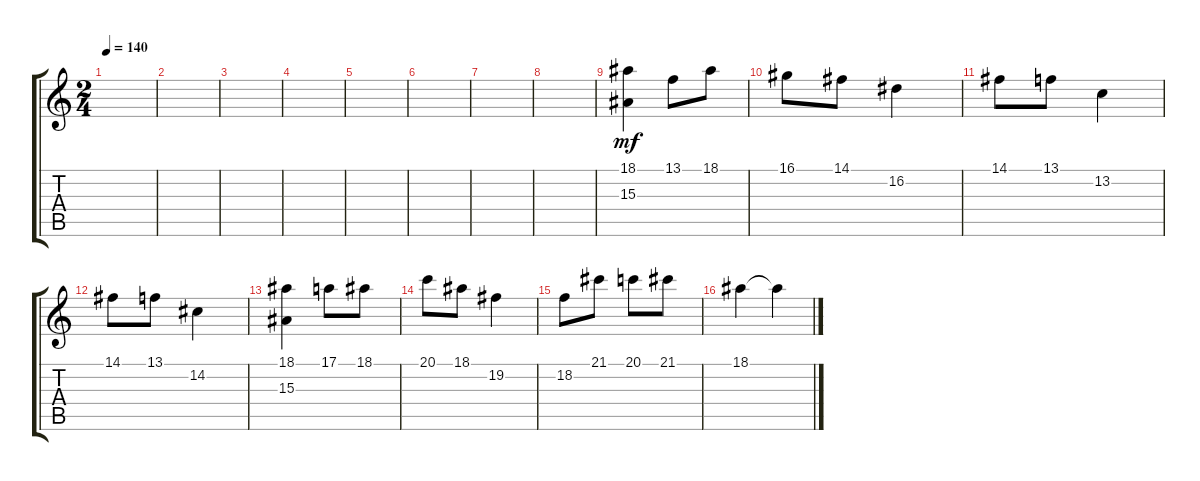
\track "" {instrument pizzicatostrings}
\staff {score tabs}
\tuning (E4 B3 G3 D3 A2 E2) {hide}
\ts (2 4)
\tempo 140
\clef g2
\ks c
|
|
|
|
|
|
|
|
(18.1 15.3).4{dy mf} 13.1.8 18.1.8 |
16.1.8 14.1.8 16.2.4 |
14.1.8 13.1.8 13.2.4 |
14.1.8 13.1.8 14.2.4 |
(18.1 15.3).4 17.1.8 18.1.8 |
20.1.8 18.1.8 19.2.4 |
18.2.8 21.1.8 20.1.8 21.1.8 |
18.1.4 18.1{t}.4
